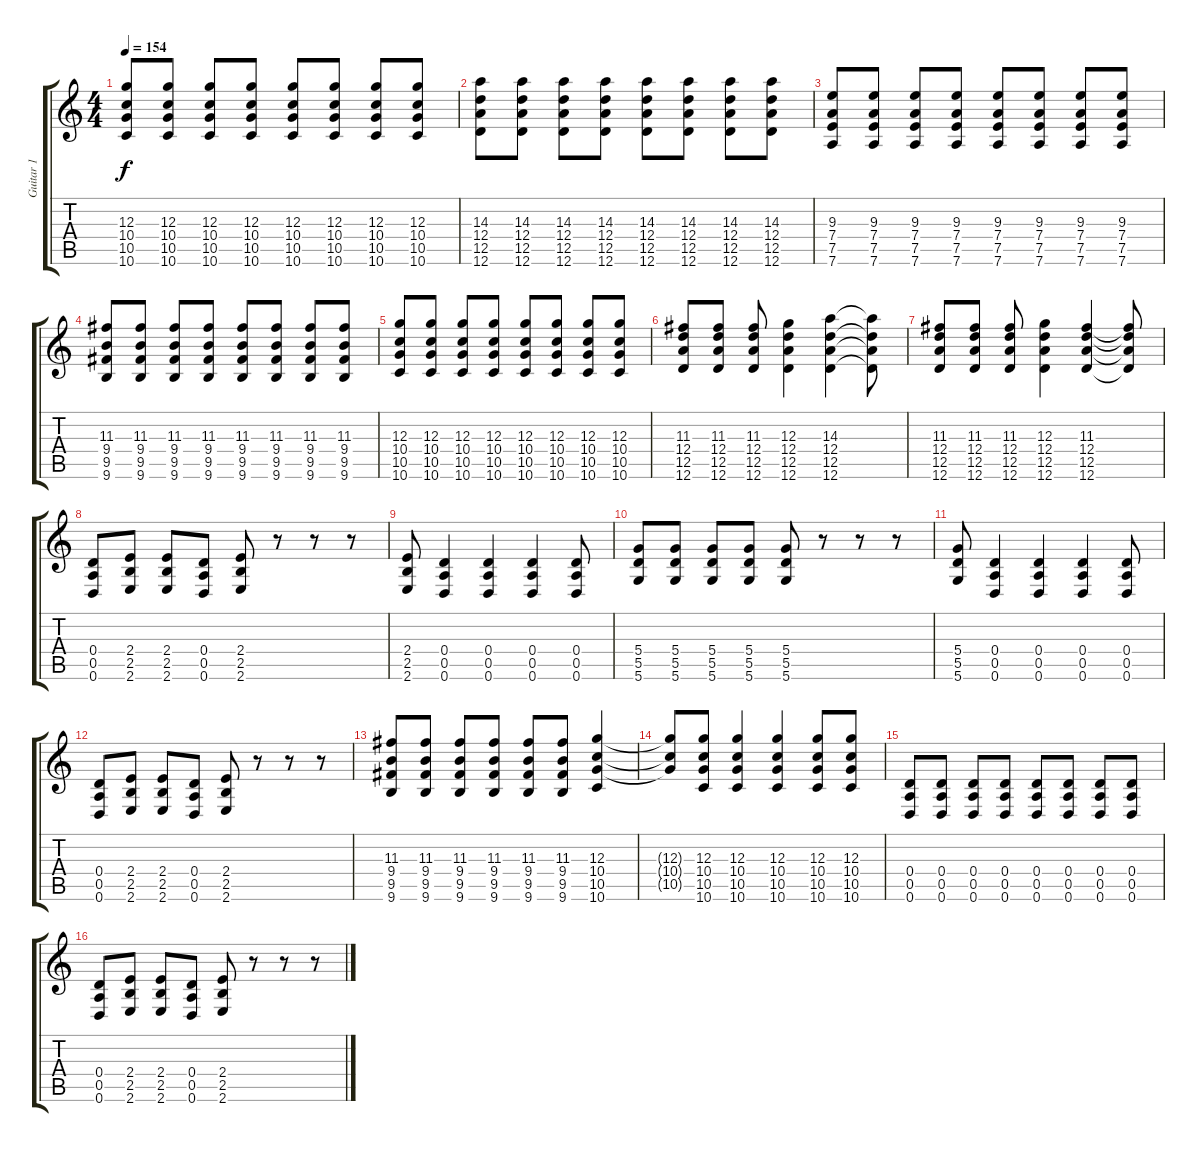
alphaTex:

\track ("Guitar 1" "Guitar 1") {instrument acousticguitarsteel}
\staff {score tabs}
\tuning (E4 B3 G3 D3 A2 D2) {hide}
\ts (4 4)
\tempo 154
\clef g2
\ks c
(12.3 10.4 10.5 10.6).8{dy f} (12.3 10.4 10.5 10.6).8 (12.3 10.4 10.5 10.6).8 (12.3 10.4 10.5 10.6).8 (12.3 10.4 10.5 10.6).8 (12.3 10.4 10.5 10.6).8 (12.3 10.4 10.5 10.6).8 (12.3 10.4 10.5 10.6).8 |
(14.3 12.4 12.5 12.6).8 (14.3 12.4 12.5 12.6).8 (14.3 12.4 12.5 12.6).8 (14.3 12.4 12.5 12.6).8 (14.3 12.4 12.5 12.6).8 (14.3 12.4 12.5 12.6).8 (14.3 12.4 12.5 12.6).8 (14.3 12.4 12.5 12.6).8 |
(9.3 7.4 7.5 7.6).8 (9.3 7.4 7.5 7.6).8 (9.3 7.4 7.5 7.6).8 (9.3 7.4 7.5 7.6).8 (9.3 7.4 7.5 7.6).8 (9.3 7.4 7.5 7.6).8 (9.3 7.4 7.5 7.6).8 (9.3 7.4 7.5 7.6).8 |
(11.3 9.4 9.5 9.6).8 (11.3 9.4 9.5 9.6).8 (11.3 9.4 9.5 9.6).8 (11.3 9.4 9.5 9.6).8 (11.3 9.4 9.5 9.6).8 (11.3 9.4 9.5 9.6).8 (11.3 9.4 9.5 9.6).8 (11.3 9.4 9.5 9.6).8 |
(12.3 10.4 10.5 10.6).8 (12.3 10.4 10.5 10.6).8 (12.3 10.4 10.5 10.6).8 (12.3 10.4 10.5 10.6).8 (12.3 10.4 10.5 10.6).8 (12.3 10.4 10.5 10.6).8 (12.3 10.4 10.5 10.6).8 (12.3 10.4 10.5 10.6).8 |
(11.3 12.4 12.5 12.6).8 (11.3 12.4 12.5 12.6).8 (11.3 12.4 12.5 12.6).8 (12.3 12.4 12.5 12.6).4 (14.3 12.4 12.5 12.6).4 (14.3{t} 12.4{t} 12.5{t} 12.6{t}).8 |
(11.3 12.4 12.5 12.6).8 (11.3 12.4 12.5 12.6).8 (11.3 12.4 12.5 12.6).8 (12.3 12.4 12.5 12.6).4 (11.3 12.4 12.5 12.6).4 (11.3{t} 12.4{t} 12.5{t} 12.6{t}).8 |
(0.4 0.5 0.6).8 (2.4 2.5 2.6).8 (2.4 2.5 2.6).8 (0.4 0.5 0.6).8 (2.4 2.5 2.6).8 r.8 r.8 r.8 |
(2.4 2.5 2.6).8 (0.4 0.5 0.6).4 (0.4 0.5 0.6).4 (0.4 0.5 0.6).4 (0.4 0.5 0.6).8 |
(5.4 5.5 5.6).8 (5.4 5.5 5.6).8 (5.4 5.5 5.6).8 (5.4 5.5 5.6).8 (5.4 5.5 5.6).8 r.8 r.8 r.8 |
(5.4 5.5 5.6).8 (0.4 0.5 0.6).4 (0.4 0.5 0.6).4 (0.4 0.5 0.6).4 (0.4 0.5 0.6).8 |
(0.4 0.5 0.6).8 (2.4 2.5 2.6).8 (2.4 2.5 2.6).8 (0.4 0.5 0.6).8 (2.4 2.5 2.6).8 r.8 r.8 r.8 |
(11.3 9.4 9.5 9.6).8 (11.3 9.4 9.5 9.6).8 (11.3 9.4 9.5 9.6).8 (11.3 9.4 9.5 9.6).8 (11.3 9.4 9.5 9.6).8 (11.3 9.4 9.5 9.6).8 (12.3 10.4 10.5 10.6).4 |
(12.3{t} 10.4{t} 10.5{t}).8 (12.3 10.4 10.5 10.6).8 (12.3 10.4 10.5 10.6).4 (12.3 10.4 10.5 10.6).4 (12.3 10.4 10.5 10.6).8 (12.3 10.4 10.5 10.6).8 |
(0.4 0.5 0.6).8 (0.4 0.5 0.6).8 (0.4 0.5 0.6).8 (0.4 0.5 0.6).8 (0.4 0.5 0.6).8 (0.4 0.5 0.6).8 (0.4 0.5 0.6).8 (0.4 0.5 0.6).8 |
(0.4 0.5 0.6).8 (2.4 2.5 2.6).8 (2.4 2.5 2.6).8 (0.4 0.5 0.6).8 (2.4 2.5 2.6).8 r.8 r.8 r.8
